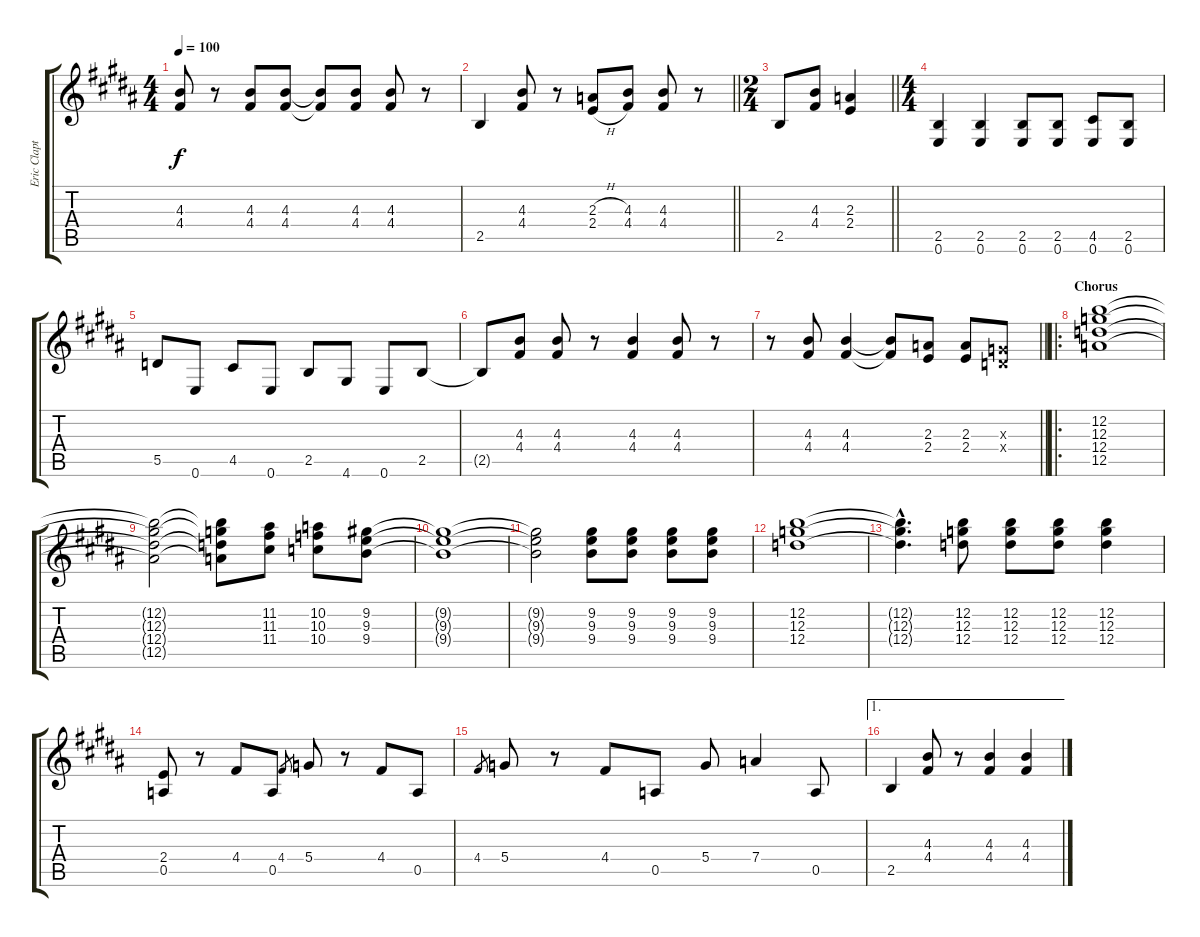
\track ("Eric Clapton Guitar " "Eric Clapt") {instrument distortionguitar}
\staff {score tabs}
\tuning (E4 B3 G3 D3 A2 E2) {hide}
\ts (4 4)
\tempo 100
\clef g2
\ks b
(4.3 4.4).8{dy f} r.8 (4.3 4.4).8 (4.3 4.4).8 (4.3{t} 4.4{t}).8 (4.3 4.4).8 (4.3 4.4).8 r.8 |
\barLineRight lightlight
2.5.4 (4.3 4.4).8 r.8 (2.3{h} 2.4{h}).8 (4.3 4.4).8 (4.3 4.4).8 r.8 |
\ts (2 4)
\barLineRight lightlight
2.5.8 (4.3 4.4).8 (2.3 2.4).4 |
\ts (4 4)
(2.5 0.6).4 (2.5 0.6).4 (2.5 0.6).8 (2.5 0.6).8 (4.5 0.6).8 (2.5 0.6).8 |
5.5.8 0.6.8 4.5.8 0.6.8 2.5.8 4.6.8 0.6.8 2.5.8 |
2.5{t}.8 (4.3 4.4).8 (4.3 4.4).8 r.8 (4.3 4.4).4 (4.3 4.4).8 r.8 |
\barLineRight lightlight
r.8 (4.3 4.4).8 (4.3 4.4).4 (4.3{t} 4.4{t}).8 (2.3 2.4).8 (2.3 2.4).8 (0.3{x} 0.4{x}).8 |
\ro
\section ("" "Chorus")
(12.2 12.3 12.4 12.5).1 |
(12.2{t} 12.3{t} 12.4{t} 12.5{t}).2 (12.2{t} 12.3{t} 12.4{t} 12.5{t}).8 (11.2 11.3 11.4).8 (10.2 10.3 10.4).8 (9.2 9.3 9.4).8 |
(9.2{t} 9.3{t} 9.4{t}).1 |
(9.2{t} 9.3{t} 9.4{t}).2 (9.2 9.3 9.4).8 (9.2 9.3 9.4).8 (9.2 9.3 9.4).8 (9.2 9.3 9.4).8 |
(12.2 12.3 12.4).1 |
(12.2{hac t} 12.3{hac t} 12.4{hac t}).4{d} (12.2 12.3 12.4).8 (12.2 12.3 12.4).8 (12.2 12.3 12.4).8 (12.2 12.3 12.4).4 |
(2.4 0.5).8 r.8 4.4.8 0.5.8 4.4.8{gr} 5.4.8 r.8 4.4.8 0.5.8 |
4.4.8{gr} 5.4.8 r.8 4.4.8 0.5.8 5.4.8 7.4.4 0.5.8 |
\ae 1
2.5.4 (4.3 4.4).8 r.8 (4.3 4.4).4 (4.3 4.4).4
